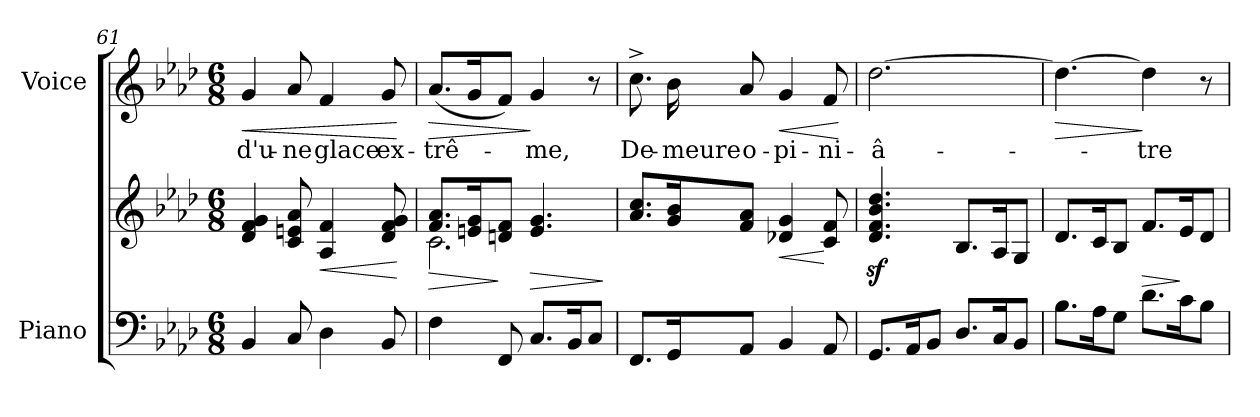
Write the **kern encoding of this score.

**kern	**kern	**dynam	**kern	**text	**dynam
*part2	*part2	*part2	*part1	*part1	*part1
*staff3	*staff2	*staff2/3	*staff1	*staff1	*staff1
*I"Piano	*	*	*I"Voice	*	*
*I'Pno.	*	*	*I'Vo.	*	*
*clefF4	*clefG2	*	*clefG2	*	*
*k[b-e-a-d-]	*k[b-e-a-d-]	*	*k[b-e-a-d-]	*	*
*M6/8	*M6/8	*	*M6/8	*	*
=61	=61	=61	=61	=61	=61
!	!	!	!	!LO:LY:b	!LO:HP:b
4BB-/	4d-/ 4f/ 4g/	.	4g/	d'u-	<
!	!	!	!	!LO:LY:b	!
8C/	8c/ 8en/ 8a-/	.	8a-/	-ne	.
!	!	!LO:HP:b	!	!LO:LY:b	!
4D-\	4A-/ 4f/	<	4f/	glace	.
!	!	!	!	!LO:LY:b	!
8BB-/	8d-/ 8f/ 8g/	.	8g/	ex-	.
.	.	[	.	.	[
=62	=62	=62	=62	=62	=62
!	!	!LO:HP:b	!	!LO:LY:b	!LO:HP:b
*	*^	*	*	*	*
4F\	8.f/ 8.a-/L	2.c\	>	(8.a-/L	-trê-	>
.	16en/ 16g/K	.	.	16g/K	.	.
8FF/	8dn/ 8f/J	.	]	8f/J)	.	.
!	!	!	!LO:HP:b	!	!LO:LY:b	!
8.C/L	4.e/ 4.g/	.	>	4g/	-me,	]
16BB-/K	.	.	.	.	.	.
8C/J	.	.	.	8r	.	.
*	*v	*v	*	*	*	*
.	.	]	.	.	.
=63	=63	=63	=63	=63	=63
!	!	!	!	!LO:LY:b	!
8.FF/L	8.a-/ 8.cc/L	.	8.cc^\	De-	.
!	!	!	!	!LO:LY:b	!
16GG/K	16g/ 16b-/K	.	16b-\	-meure	.
!	!	!	!	!LO:LY:b	!
8AA-/J	8f/ 8a-/J	.	8a-/	o-	.
!	!	!LO:HP:b	!	!LO:LY:b	!LO:HP:b
4BB-/	4d-X/ 4g/	<	4g/	-pi-	<
!	!	!	!	!LO:LY:b	!
8AA-/	8c/ 8f/	[	8f/	-ni-	.
.	.	.	.	.	[
!!LO:LB:g=z
=64	=64	=64	=64	=64	=64
!	!	!	!	!LO:LY:b	!
8.GG/L	4.d-/z< 4.f/z< 4.b-/z< 4.dd-/z<	.	[2.dd-\	-â-	.
16AA-/K	.	.	.	.	.
8BB-/J	.	.	.	.	.
8.D-/L	8.B-/L	.	.	.	.
16C/K	16A-/K	.	.	.	.
8BB-/J	8G/J	.	.	.	.
=65	=65	=65	=65	=65	=65
!	!	!	!	!	!LO:HP:b
8.B-\L	8.d-/L	.	4.dd-\_	.	>
16A-\K	16c/K	.	.	.	.
8G\J	8B-/J	.	.	.	.
!	!	!LO:HP:b	!	!LO:LY:b	!
8.d-\L	8.f/L	>	4dd-\]	-tre	]
16c\K	16e-/K	]	.	.	.
8B-\J	8d-/J	.	8r	.	.
=	=	=	=	=	=
*-	*-	*-	*-	*-	*-
